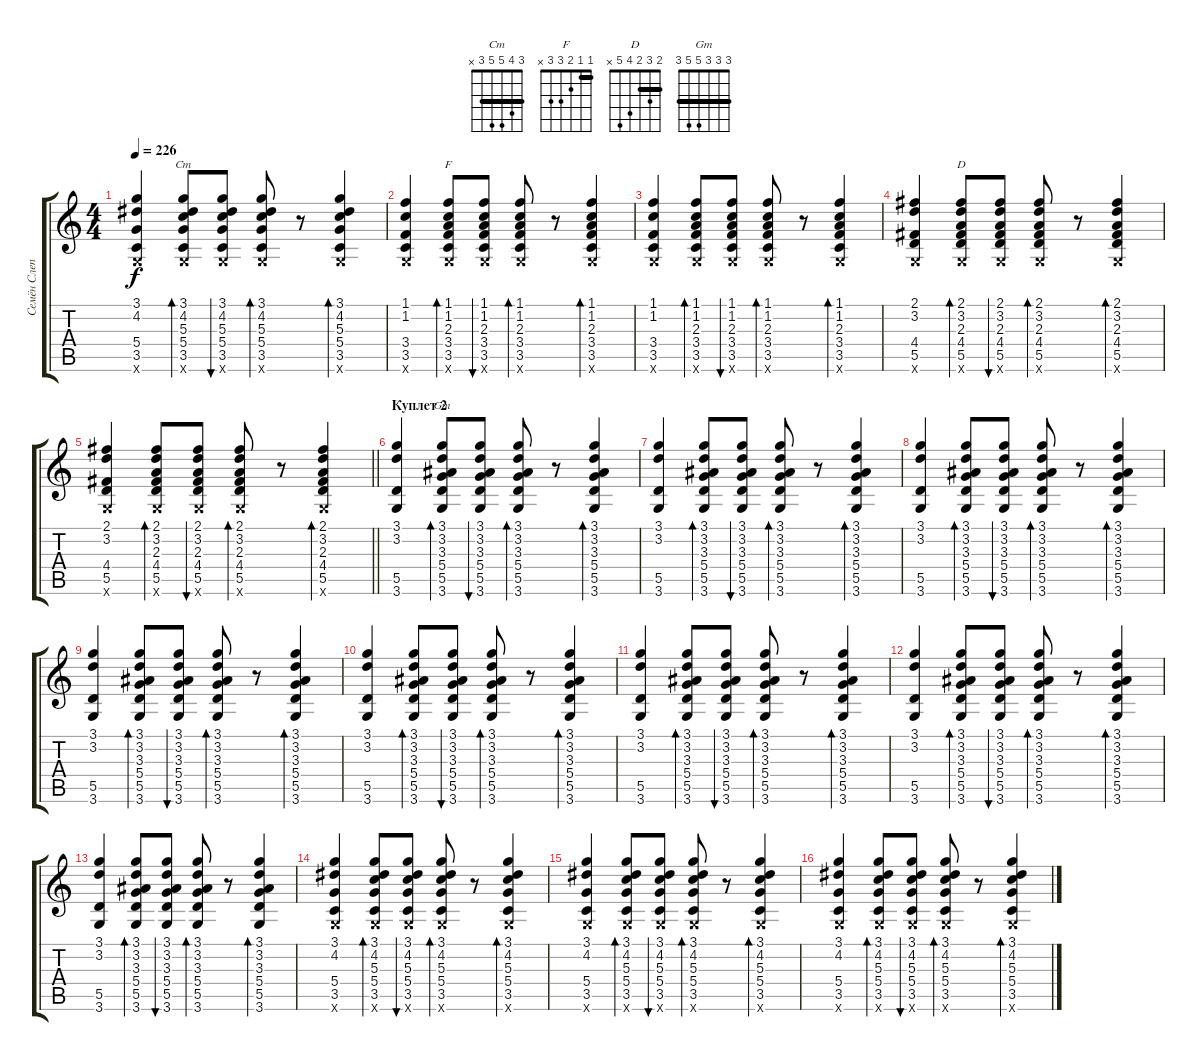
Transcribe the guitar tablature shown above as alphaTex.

\track ("Семён Слепаков" "Семён Слеп") {instrument acousticguitarsteel}
\staff {score tabs}
\tuning (E4 B3 G3 D3 A2 E2) {hide}
\chord ("Cm" 3 4 5 5 3 x) {barre 3}
\chord ("F" 1 1 2 3 3 x) {barre 1}
\chord ("D" 2 3 2 4 5 x) {barre 2}
\chord ("Gm" 3 3 3 5 5 3) {barre 3}
\ts (4 4)
\tempo 226
\clef g2
\ks c
(3.1 4.2 5.4 3.5 3.6{x}).4{dy f} (3.1 4.2 5.3 5.4 3.5 3.6{x}).8{bd 60 ch "Cm"} (3.1 4.2 5.3 5.4 3.5 3.6{x}).8{bu 60} (3.1 4.2 5.3 5.4 3.5 3.6{x}).8{bd 60} r.8 (3.1 4.2 5.3 5.4 3.5 3.6{x}).4{bd 60} |
(1.1 1.2 3.4 3.5 3.6{x}).4 (1.1 1.2 2.3 3.4 3.5 3.6{x}).8{bd 60 ch "F"} (1.1 1.2 2.3 3.4 3.5 3.6{x}).8{bu 60} (1.1 1.2 2.3 3.4 3.5 3.6{x}).8{bd 60} r.8 (1.1 1.2 2.3 3.4 3.5 3.6{x}).4{bd 60} |
(1.1 1.2 3.4 3.5 3.6{x}).4 (1.1 1.2 2.3 3.4 3.5 3.6{x}).8{bd 60} (1.1 1.2 2.3 3.4 3.5 3.6{x}).8{bu 60} (1.1 1.2 2.3 3.4 3.5 3.6{x}).8{bd 60} r.8 (1.1 1.2 2.3 3.4 3.5 3.6{x}).4{bd 60} |
(2.1 3.2 4.4 5.5 3.6{x}).4 (2.1 3.2 2.3 4.4 5.5 3.6{x}).8{bd 60 ch "D"} (2.1 3.2 2.3 4.4 5.5 3.6{x}).8{bu 60} (2.1 3.2 2.3 4.4 5.5 3.6{x}).8{bd 60} r.8 (2.1 3.2 2.3 4.4 5.5 3.6{x}).4{bd 60} |
\barLineRight lightlight
(2.1 3.2 4.4 5.5 3.6{x}).4 (2.1 3.2 2.3 4.4 5.5 3.6{x}).8{bd 60} (2.1 3.2 2.3 4.4 5.5 3.6{x}).8{bu 60} (2.1 3.2 2.3 4.4 5.5 3.6{x}).8{bd 60} r.8 (2.1 3.2 2.3 4.4 5.5 3.6{x}).4{bd 60} |
\section ("" "Куплет 2")
(3.1 3.2 5.5 3.6).4 (3.1 3.2 3.3 5.4 5.5 3.6).8{bd 60 ch "Gm"} (3.1 3.2 3.3 5.4 5.5 3.6).8{bu 60} (3.1 3.2 3.3 5.4 5.5 3.6).8{bd 60} r.8 (3.1 3.2 3.3 5.4 5.5 3.6).4{bd 60} |
(3.1 3.2 5.5 3.6).4 (3.1 3.2 3.3 5.4 5.5 3.6).8{bd 60} (3.1 3.2 3.3 5.4 5.5 3.6).8{bu 60} (3.1 3.2 3.3 5.4 5.5 3.6).8{bd 60} r.8 (3.1 3.2 3.3 5.4 5.5 3.6).4{bd 60} |
(3.1 3.2 5.5 3.6).4 (3.1 3.2 3.3 5.4 5.5 3.6).8{bd 60} (3.1 3.2 3.3 5.4 5.5 3.6).8{bu 60} (3.1 3.2 3.3 5.4 5.5 3.6).8{bd 60} r.8 (3.1 3.2 3.3 5.4 5.5 3.6).4{bd 60} |
(3.1 3.2 5.5 3.6).4 (3.1 3.2 3.3 5.4 5.5 3.6).8{bd 60} (3.1 3.2 3.3 5.4 5.5 3.6).8{bu 60} (3.1 3.2 3.3 5.4 5.5 3.6).8{bd 60} r.8 (3.1 3.2 3.3 5.4 5.5 3.6).4{bd 60} |
(3.1 3.2 5.5 3.6).4 (3.1 3.2 3.3 5.4 5.5 3.6).8{bd 60} (3.1 3.2 3.3 5.4 5.5 3.6).8{bu 60} (3.1 3.2 3.3 5.4 5.5 3.6).8{bd 60} r.8 (3.1 3.2 3.3 5.4 5.5 3.6).4{bd 60} |
(3.1 3.2 5.5 3.6).4 (3.1 3.2 3.3 5.4 5.5 3.6).8{bd 60} (3.1 3.2 3.3 5.4 5.5 3.6).8{bu 60} (3.1 3.2 3.3 5.4 5.5 3.6).8{bd 60} r.8 (3.1 3.2 3.3 5.4 5.5 3.6).4{bd 60} |
(3.1 3.2 5.5 3.6).4 (3.1 3.2 3.3 5.4 5.5 3.6).8{bd 60} (3.1 3.2 3.3 5.4 5.5 3.6).8{bu 60} (3.1 3.2 3.3 5.4 5.5 3.6).8{bd 60} r.8 (3.1 3.2 3.3 5.4 5.5 3.6).4{bd 60} |
(3.1 3.2 5.5 3.6).4 (3.1 3.2 3.3 5.4 5.5 3.6).8{bd 60} (3.1 3.2 3.3 5.4 5.5 3.6).8{bu 60} (3.1 3.2 3.3 5.4 5.5 3.6).8{bd 60} r.8 (3.1 3.2 3.3 5.4 5.5 3.6).4{bd 60} |
(3.1 4.2 5.4 3.5 3.6{x}).4 (3.1 4.2 5.3 5.4 3.5 3.6{x}).8{bd 60} (3.1 4.2 5.3 5.4 3.5 3.6{x}).8{bu 60} (3.1 4.2 5.3 5.4 3.5 3.6{x}).8{bd 60} r.8 (3.1 4.2 5.3 5.4 3.5 3.6{x}).4{bd 60} |
(3.1 4.2 5.4 3.5 3.6{x}).4 (3.1 4.2 5.3 5.4 3.5 3.6{x}).8{bd 60} (3.1 4.2 5.3 5.4 3.5 3.6{x}).8{bu 60} (3.1 4.2 5.3 5.4 3.5 3.6{x}).8{bd 60} r.8 (3.1 4.2 5.3 5.4 3.5 3.6{x}).4{bd 60} |
(3.1 4.2 5.4 3.5 3.6{x}).4 (3.1 4.2 5.3 5.4 3.5 3.6{x}).8{bd 60} (3.1 4.2 5.3 5.4 3.5 3.6{x}).8{bu 60} (3.1 4.2 5.3 5.4 3.5 3.6{x}).8{bd 60} r.8 (3.1 4.2 5.3 5.4 3.5 3.6{x}).4{bd 60}
